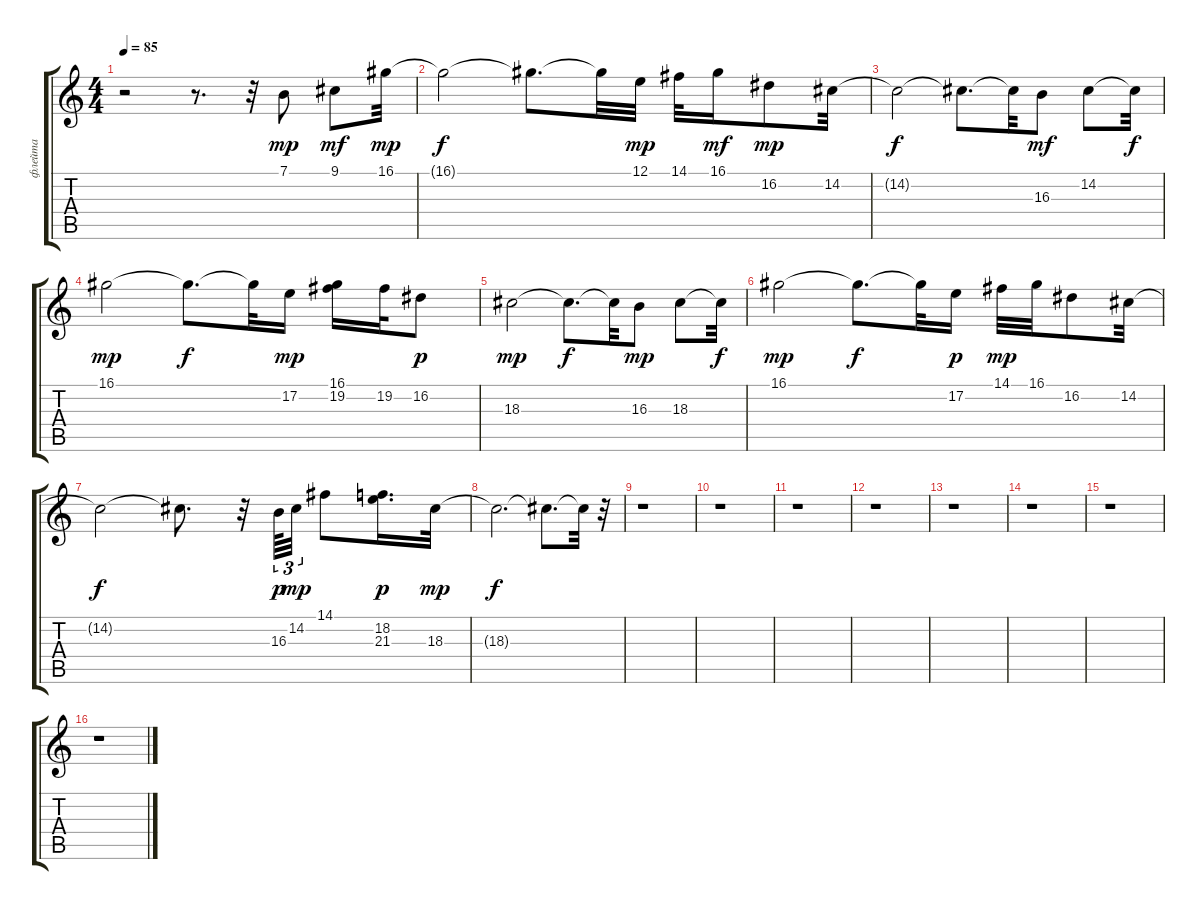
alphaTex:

\track ("флейта" "флейта") {instrument shakuhachi}
\staff {score tabs}
\tuning (E4 B3 G3 D3 A2 E2) {hide}
\ts (4 4)
\tempo 85
\clef g2
\ks c
r.2{dy mp} r.8{d} r.32 7.1.8 9.1.8{dy mf} 16.1.32{dy mp} |
16.1{t}.2{dy f} 16.1{t}.8{d} 16.1{t}.32 12.1.32{dy mp} 14.1.32 16.1.16{dy mf} 16.2.8{dy mp} 14.2.32 |
14.2{t}.2{dy f} 14.2{t}.8{d} 14.2{t}.32 16.3.8{dy mf} 14.2.8 14.2{t}.32{dy f} |
16.1.2{dy mp} 16.1{t}.8{d dy f} 16.1{t}.32 17.2.16{dy mp} (16.1 19.2).16 19.2.32 16.2.8{dy p} |
18.3.2{dy mp} 18.3{t}.8{d dy f} 18.3{t}.32 16.3.8{dy mp} 18.3.8 18.3{t}.32{dy f} |
16.1.2{dy mp} 16.1{t}.8{d dy f} 16.1{t}.32 17.2.16{dy p} 14.1.32{dy mp} 16.1.32 16.2.8 14.2.32 |
14.2{t}.2{dy f} 14.2{t}.8{d} r.32 16.3.64{tu (3 2) dy p} 14.2.32{tu (3 2) dy mp} 14.1.8 (18.2 21.3).16{d dy p} 18.3.32{dy mp} |
18.3{t}.2{d dy f} 18.3{t}.8{d} 18.3{t}.32 r.32 |
r.1 |
r.1 |
r.1 |
r.1 |
r.1 |
r.1 |
r.1 |
r.1
